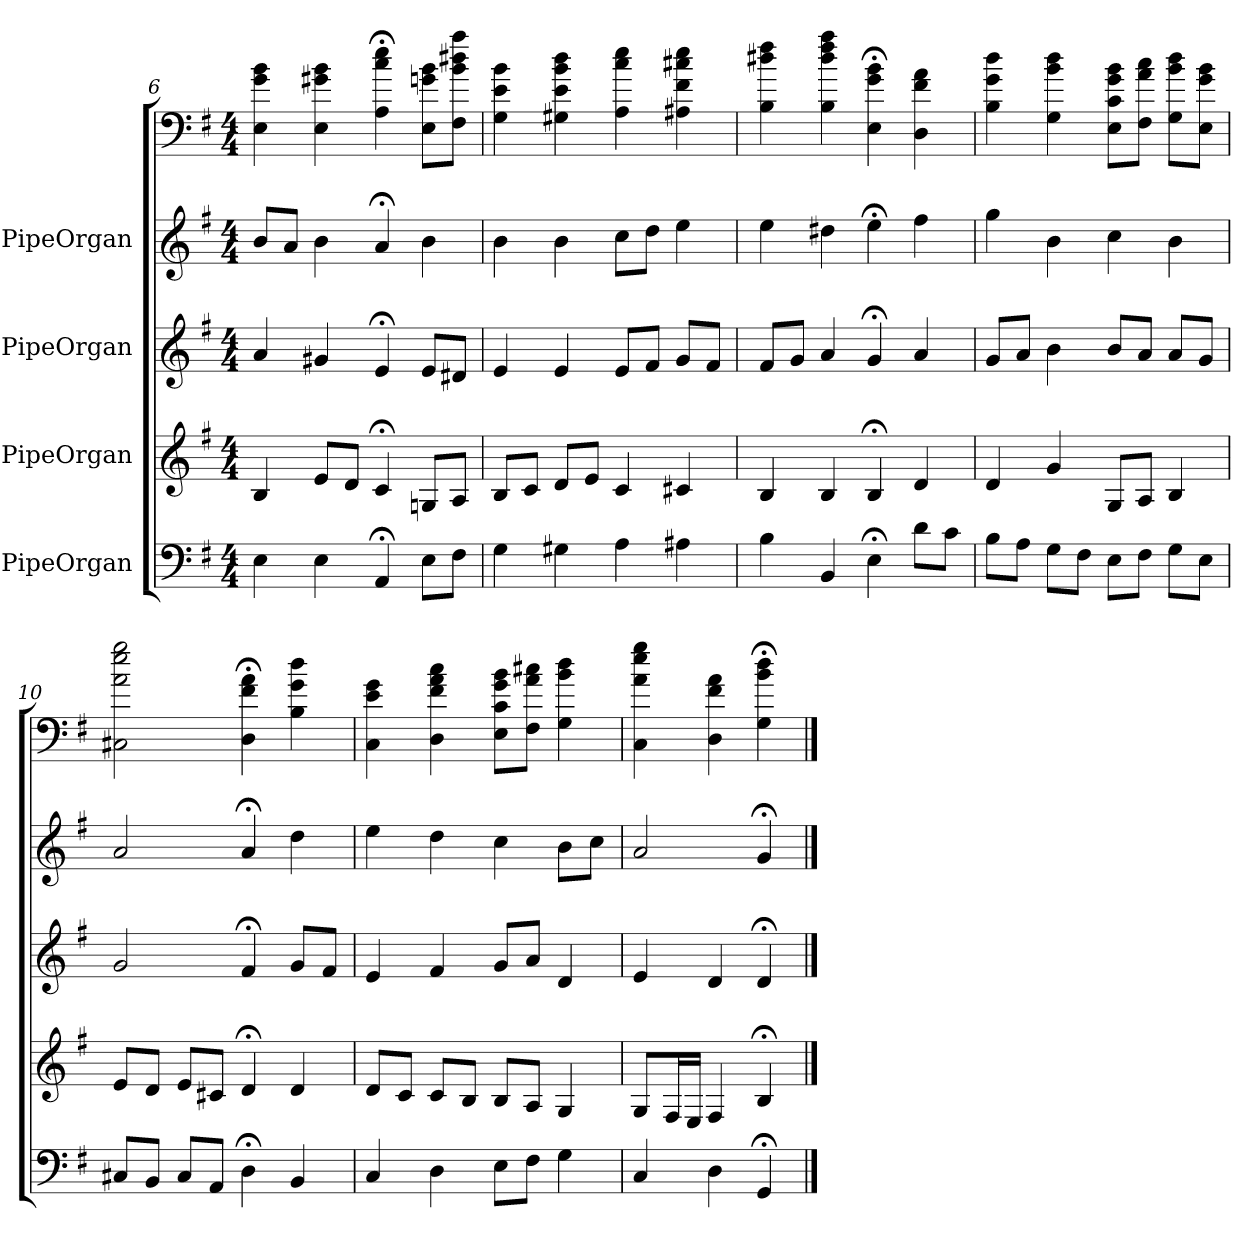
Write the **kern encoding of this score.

**kern	**kern	**kern	**kern	**kern
*part5	*part4	*part3	*part2	*part1
*staff5	*staff4	*staff3	*staff2	*staff1
*I"PipeOrgan	*I"PipeOrgan	*I"PipeOrgan	*I"PipeOrgan	*
*k[f#]	*k[f#]	*k[f#]	*k[f#]	*k[f#]
*G:	*G:	*G:	*G:	*G:
*M4/4	*M4/4	*M4/4	*M4/4	*M4/4
=6	=6	=6	=6	=6
4E	4B	4a	8bL	4E 4g 4b
.	.	.	8aJ	.
4E	8eL	4g#X	4b	4E 4g#X 4b
.	8dJ	.	.	.
4AA;<	4c;<	4e;<	4a;<	4A;< 4cc;< 4ee;<
8EL	8GnL	8eL	4b	8E 8gn 8bL
8F#J	8AJ	8d#XJ	.	8F# 8b 8dd#X 8aaJ
=7	=7	=7	=7	=7
4G	8BL	4e	4b	4G 4e 4b
.	8cJ	.	.	.
4G#X	8dL	4e	4b	4G#X 4e 4b 4dd
.	8eJ	.	.	.
4A	4c	8eL	8ccL	4A 4cc 4ee
.	.	8f#J	8ddJ	.
4A#X	4c#X	8gL	4ee	4A#X 4f# 4cc#X 4ee
.	.	8f#J	.	.
=8	=8	=8	=8	=8
4B	4B	8f#L	4ee	4B 4dd#X 4ff#
.	.	8gJ	.	.
4BB	4B	4a	4dd#X	4B 4dd# 4ff# 4aa
4E;<	4B;<	4g;<	4ee;<	4E;< 4g;< 4b;<
8dL	4d	4a	4ff#	4D 4f# 4a
8cJ	.	.	.	.
=9	=9	=9	=9	=9
8BL	4d	8gL	4gg	4B 4g 4dd
8AJ	.	8aJ	.	.
8GL	4g	4b	4b	4G 4b 4dd
8F#J	.	.	.	.
8EL	8GL	8bL	4cc	8E 8c 8g 8bL
8F#J	8AJ	8aJ	.	8F# 8a 8ccJ
8GL	4B	8aL	4b	8G 8b 8ddL
8EJ	.	8gJ	.	8E 8g 8bJ
=10	=10	=10	=10	=10
8C#XL	8eL	2g	2a	2C#X 2a 2ee 2gg
8BBJ	8dJ	.	.	.
8C#L	8eL	.	.	.
8AAJ	8c#XJ	.	.	.
4D;<	4d;<	4f#;<	4a;<	4D;< 4f#;< 4a;<
4BB	4d	8gL	4dd	4B 4g 4dd
.	.	8f#J	.	.
=11	=11	=11	=11	=11
4C	8dL	4e	4ee	4C 4e 4g
.	8cJ	.	.	.
4D	8cL	4f#	4dd	4D 4f# 4a 4cc
.	8BJ	.	.	.
8EL	8BL	8gL	4cc	8E 8c 8g 8bL
8F#J	8AJ	8aJ	.	8F# 8a 8cc#XJ
4G	4G	4d	8bL	4G 4b 4dd
.	.	.	8ccJ	.
=12	=12	=12	=12	=12
4C	8GL	4e	2a	4C 4a 4ee 4gg
.	16F#L	.	.	.
.	16EJJ	.	.	.
4D	4F#	4d	.	4D 4f# 4a
4GG;<	4B;<	4d;<	4g;<	4G;< 4b;< 4dd;<
==	==	==	==	==
*-	*-	*-	*-	*-
